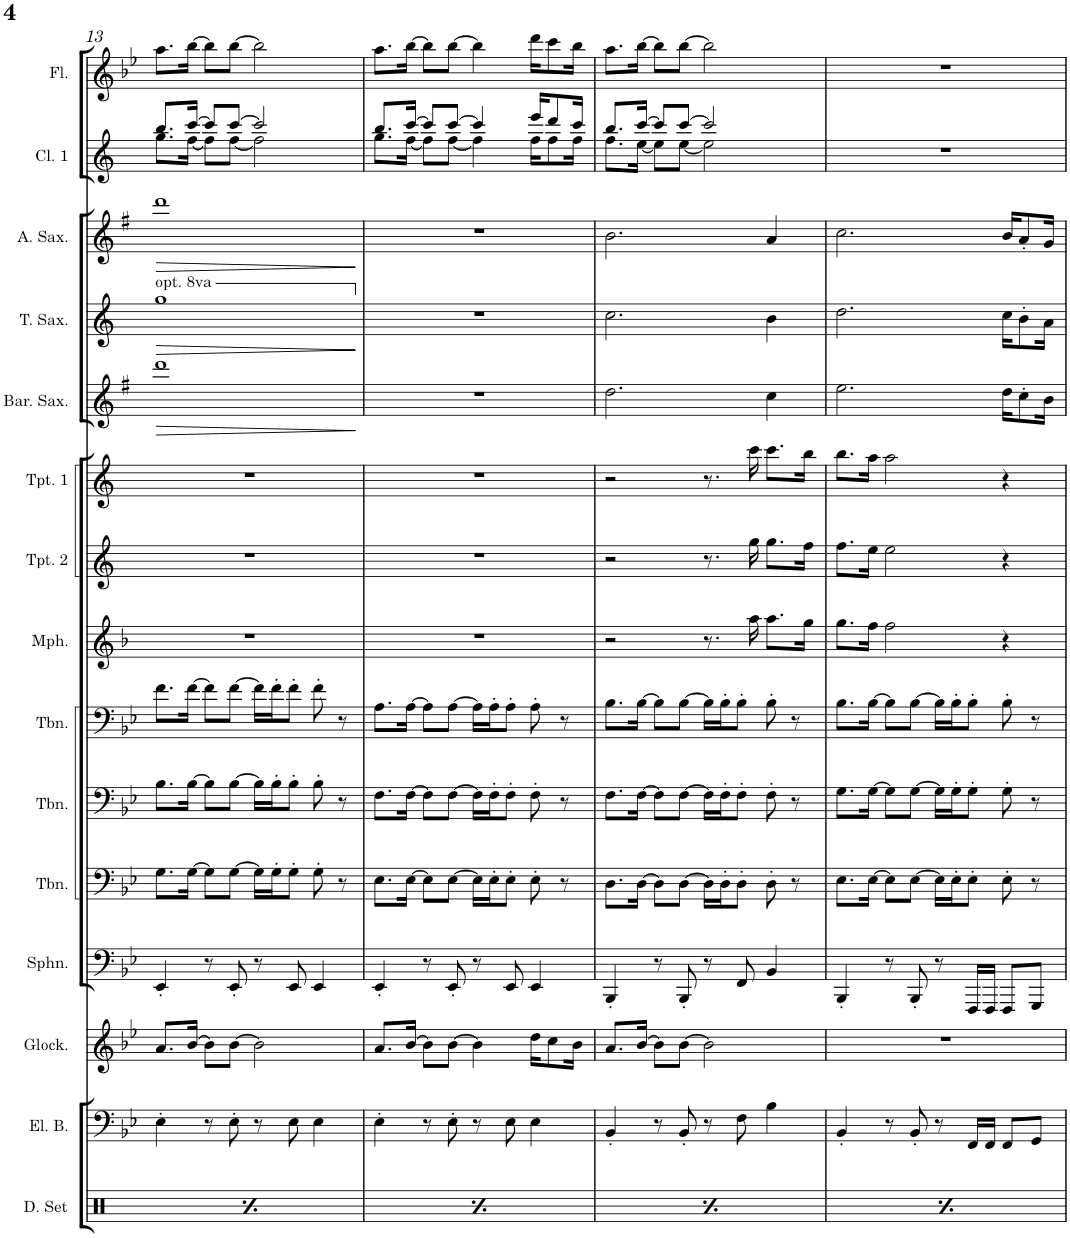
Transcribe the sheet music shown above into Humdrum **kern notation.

**kern	**kern	**kern	**kern	**kern	**kern	**kern	**kern	**kern	**kern	**kern	**dynam	**kern	**dynam	**kern	**dynam	**kern	**kern
*part15	*part14	*part13	*part12	*part11	*part10	*part9	*part8	*part7	*part6	*part5	*part5	*part4	*part4	*part3	*part3	*part2	*part1
*staff15	*staff14	*staff13	*staff12	*staff11	*staff10	*staff9	*staff8	*staff7	*staff6	*staff5	*staff5	*staff4	*staff4	*staff3	*staff3	*staff2	*staff1
*I"Drumset	*I"Electric Bass	*I"Glockenspiel	*I"Sousaphone	*I"Trombone	*I"Trombone	*I"Trombone	*I"Mellophone	*I"Trumpet 2	*I"Trumpet 1	*I"Baritone Sax	*	*I"Tenor Sax	*	*I"Alto Sax	*	*I"Clarinet 1	*I"Flute
*I'D. Set	*I'El. B.	*I'Glock.	*I'Sphn.	*I'Tbn.	*I'Tbn.	*I'Tbn.	*I'Mph.	*I'Tpt. 2	*I'Tpt. 1	*I'Bar. Sax.	*	*I'T. Sax.	*	*I'A. Sax.	*	*I'Cl. 1	*I'Fl.
!!LO:PB:g=z
*clefX	*clefF4	*clefG2	*clefF4	*clefF4	*clefF4	*clefF4	*clefG2	*clefG2	*clefG2	*clefG2	*	*clefG2	*	*clefG2	*	*clefG2	*clefG2
*	*Trd7c12	*Trd-14c-24	*	*	*	*	*Trd4c7	*Trd1c2	*Trd1c2	*Trd12c21	*	*Trd8c14	*	*Trd5c9	*	*Trd1c2	*
*k[]	*k[b-e-]	*k[b-e-]	*k[b-e-]	*k[b-e-]	*k[b-e-]	*k[b-e-]	*k[b-]	*k[]	*k[]	*k[f#]	*	*k[]	*	*k[f#]	*	*k[]	*k[b-e-]
*M4/4	*M4/4	*M4/4	*M4/4	*M4/4	*M4/4	*M4/4	*M4/4	*M4/4	*M4/4	*M4/4	*	*M4/4	*	*M4/4	*	*M4/4	*M4/4
=13	=13	=13	=13	=13	=13	=13	=13	=13	=13	=13	=13	=13	=13	=13	=13	=13	=13
*^	*	*	*	*	*	*	*	*	*	*	*	*	*	*	*	*	*
!	!	!	!	!	!	!	!	!	!	!	!	!	!LO:TX:a:t=opt. 8va	!	!	!	!	!
!	!	!	!	!	!	!	!	!	!	!	!	!LO:HP:b	!	!LO:HP:b	!	!LO:HP:b	!	!
*	*	*	*	*	*	*	*	*	*	*	*	*	*	*	*	*	*^	*
8r	4Rf\	4E-'\	8.a/L	4EE-'/	8.G\L	8.B-\L	8.f\L	1r	1r	1r	1ddd	>	1gg	>	1ddd	>	8.bb/L	8.gg\L	8.aa\L
8Ree/L	.	.	.	.	.	.	.	.	.	.	.	.	.	.	.	.	.	.	.
.	.	.	[16b-/Jk	.	[16G\Jk	[16B-\Jk	[16f\Jk	.	.	.	.	.	.	.	.	.	[16ccc/Jk	[16ff\Jk	[16bb-\Jk
8Rcc/	4Rf\	8r	8b-\L]	8r	8G\L]	8B-\L]	8f\L]	.	.	.	.	.	.	.	.	.	8ccc/L]	8ff\L]	8bb-\L]
8Ree/J	.	8E-'\	[8b-\J	8EE-'/	[8G\J	[8B-\J	[8f\J	.	.	.	.	.	.	.	.	.	[8ccc/J	[8ff\J	[8bb-\J
8r	4Rf\	8r	2b-\]	8r	16G\LL]	16B-\LL]	16f\LL]	.	.	.	.	.	.	.	.	.	2ccc/]	2ff\]	2bb-\]
.	.	.	.	.	16G'\J	16B-'\J	16f'\J	.	.	.	.	.	.	.	.	.	.	.	.
8Ree/L	.	8E-\	.	8EE-/	8G'\J	8B-'\J	8f'\J	.	.	.	.	.	.	.	.	.	.	.	.
8Rcc/	4Rf\	4E-\	.	4EE-/	8G'\	8B-'\	8f'\	.	.	.	.	.	.	.	.	.	.	.	.
8Ree/J	.	.	.	.	8r	8r	8r	.	.	.	.	.	.	.	.	.	.	.	.
*v	*v	*	*	*	*	*	*	*	*	*	*	*	*	*	*	*	*v	*v	*
.	.	.	.	.	.	.	.	.	.	.	]	.	]	.	]	.	.
=14	=14	=14	=14	=14	=14	=14	=14	=14	=14	=14	=14	=14	=14	=14	=14	=14	=14
*^	*	*	*	*	*	*	*	*	*	*	*	*	*	*	*	*^	*
8r	4Rf\	4E-'\	8.a/L	4EE-'/	8.E-\L	8.F\L	8.A\L	1r	1r	1r	1r	.	1r	.	1r	.	8.bb/L	8.gg\L	8.aa\L
8Ree/L	.	.	.	.	.	.	.	.	.	.	.	.	.	.	.	.	.	.	.
.	.	.	[16b-/Jk	.	[16E-\Jk	[16F\Jk	[16A\Jk	.	.	.	.	.	.	.	.	.	[16ccc/Jk	[16ff\Jk	[16bb-\Jk
8Rcc/	4Rf\	8r	8b-\L]	8r	8E-\L]	8F\L]	8A\L]	.	.	.	.	.	.	.	.	.	8ccc/L]	8ff\L]	8bb-\L]
8Ree/J	.	8E-'\	[8b-\J	8EE-'/	[8E-\J	[8F\J	[8A\J	.	.	.	.	.	.	.	.	.	[8ccc/J	[8ff\J	[8bb-\J
8r	4Rf\	8r	4b-\]	8r	16E-\LL]	16F\LL]	16A\LL]	.	.	.	.	.	.	.	.	.	4ccc/]	4ff\]	4bb-\]
.	.	.	.	.	16E-'\J	16F'\J	16A'\J	.	.	.	.	.	.	.	.	.	.	.	.
8Ree/L	.	8E-\	.	8EE-/	8E-'\J	8F'\J	8A'\J	.	.	.	.	.	.	.	.	.	.	.	.
8Rcc/	4Rf\	4E-\	16dd\KL	4EE-/	8E-'\	8F'\	8A'\	.	.	.	.	.	.	.	.	.	16eee/KL	16ff\KL	16ddd\KL
.	.	.	8cc\	.	.	.	.	.	.	.	.	.	.	.	.	.	8ddd/	8ff\	8ccc\
8Ree/J	.	.	.	.	8r	8r	8r	.	.	.	.	.	.	.	.	.	.	.	.
.	.	.	16b-\Jk	.	.	.	.	.	.	.	.	.	.	.	.	.	16ccc/Jk	16ff\Jk	16bb-\Jk
=15	=15	=15	=15	=15	=15	=15	=15	=15	=15	=15	=15	=15	=15	=15	=15	=15	=15	=15	=15
8r	4Rf\	4BB-'/	8.a/L	4BBB-'/	8.D\L	8.F\L	8.B-\L	2r	2r	2r	2.dd\	.	2.cc\	.	2.b\	.	8.bb/L	8.ff\L	8.aa\L
8Ree/L	.	.	.	.	.	.	.	.	.	.	.	.	.	.	.	.	.	.	.
.	.	.	[16b-/Jk	.	[16D\Jk	[16F\Jk	[16B-\Jk	.	.	.	.	.	.	.	.	.	[16ccc/Jk	[16ee\Jk	[16bb-\Jk
8Rcc/	4Rf\	8r	8b-\L]	8r	8D\L]	8F\L]	8B-\L]	.	.	.	.	.	.	.	.	.	8ccc/L]	8ee\L]	8bb-\L]
8Ree/J	.	8BB-'/	[8b-\J	8BBB-'/	[8D\J	[8F\J	[8B-\J	.	.	.	.	.	.	.	.	.	[8ccc/J	[8ee\J	[8bb-\J
8r	4Rf\	8r	2b-\]	8r	16D\LL]	16F\LL]	16B-\LL]	8.r	8.r	8.r	.	.	.	.	.	.	2ccc/]	2ee\]	2bb-\]
.	.	.	.	.	16D'\J	16F'\J	16B-'\J	.	.	.	.	.	.	.	.	.	.	.	.
8Ree/L	.	8F\	.	8FF/	8D'\J	8F'\J	8B-'\J	.	.	.	.	.	.	.	.	.	.	.	.
.	.	.	.	.	.	.	.	16aa\	16gg\	16ccc\	.	.	.	.	.	.	.	.	.
8Rcc/	4Rf\	4B-\	.	4BB-/	8D'\	8F'\	8B-'\	8.aa\L	8.gg\L	8.ccc\L	4cc\	.	4b\	.	4a/	.	.	.	.
8Ree/J	.	.	.	.	8r	8r	8r	.	.	.	.	.	.	.	.	.	.	.	.
.	.	.	.	.	.	.	.	16gg\Jk	16ff\Jk	16bb\Jk	.	.	.	.	.	.	.	.	.
*	*	*	*	*	*	*	*	*	*	*	*	*	*	*	*	*	*v	*v	*
=16	=16	=16	=16	=16	=16	=16	=16	=16	=16	=16	=16	=16	=16	=16	=16	=16	=16	=16
8r	4Rf\	4BB-'/	1r	4BBB-'/	8.E-\L	8.G\L	8.B-\L	8.gg\L	8.ff\L	8.bb\L	2.ee\	.	2.dd\	.	2.cc\	.	1r	1r
8Ree/L	.	.	.	.	.	.	.	.	.	.	.	.	.	.	.	.	.	.
.	.	.	.	.	[16E-\Jk	[16G\Jk	[16B-\Jk	16ff\Jk	16ee\Jk	16aa\Jk	.	.	.	.	.	.	.	.
8Rcc/	4Rf\	8r	.	8r	8E-\L]	8G\L]	8B-\L]	2ff\	2ee\	2aa\	.	.	.	.	.	.	.	.
8Ree/J	.	8BB-'/	.	8BBB-'/	[8E-\J	[8G\J	[8B-\J	.	.	.	.	.	.	.	.	.	.	.
8r	4Rf\	8r	.	8r	16E-\LL]	16G\LL]	16B-\LL]	.	.	.	.	.	.	.	.	.	.	.
.	.	.	.	.	16E-'\J	16G'\J	16B-'\J	.	.	.	.	.	.	.	.	.	.	.
8Ree/L	.	16FF/LL	.	16FFF/LL	8E-'\J	8G'\J	8B-'\J	.	.	.	.	.	.	.	.	.	.	.
.	.	16FF/JJ	.	16FFF/JJ	.	.	.	.	.	.	.	.	.	.	.	.	.	.
8Rcc/	4Rf\	8FF/L	.	8FFF/L	8E-'\	8G'\	8B-'\	4r	4r	4r	16dd\KL	.	16cc\KL	.	16b/KL	.	.	.
.	.	.	.	.	.	.	.	.	.	.	8cc'\	.	8b'\	.	8a'/	.	.	.
8Ree/J	.	8GG/J	.	8GGG/J	8r	8r	8r	.	.	.	.	.	.	.	.	.	.	.
.	.	.	.	.	.	.	.	.	.	.	16b\Jk	.	16a\Jk	.	16g/Jk	.	.	.
*v	*v	*	*	*	*	*	*	*	*	*	*	*	*	*	*	*	*	*
=	=	=	=	=	=	=	=	=	=	=	=	=	=	=	=	=	=
*-	*-	*-	*-	*-	*-	*-	*-	*-	*-	*-	*-	*-	*-	*-	*-	*-	*-
